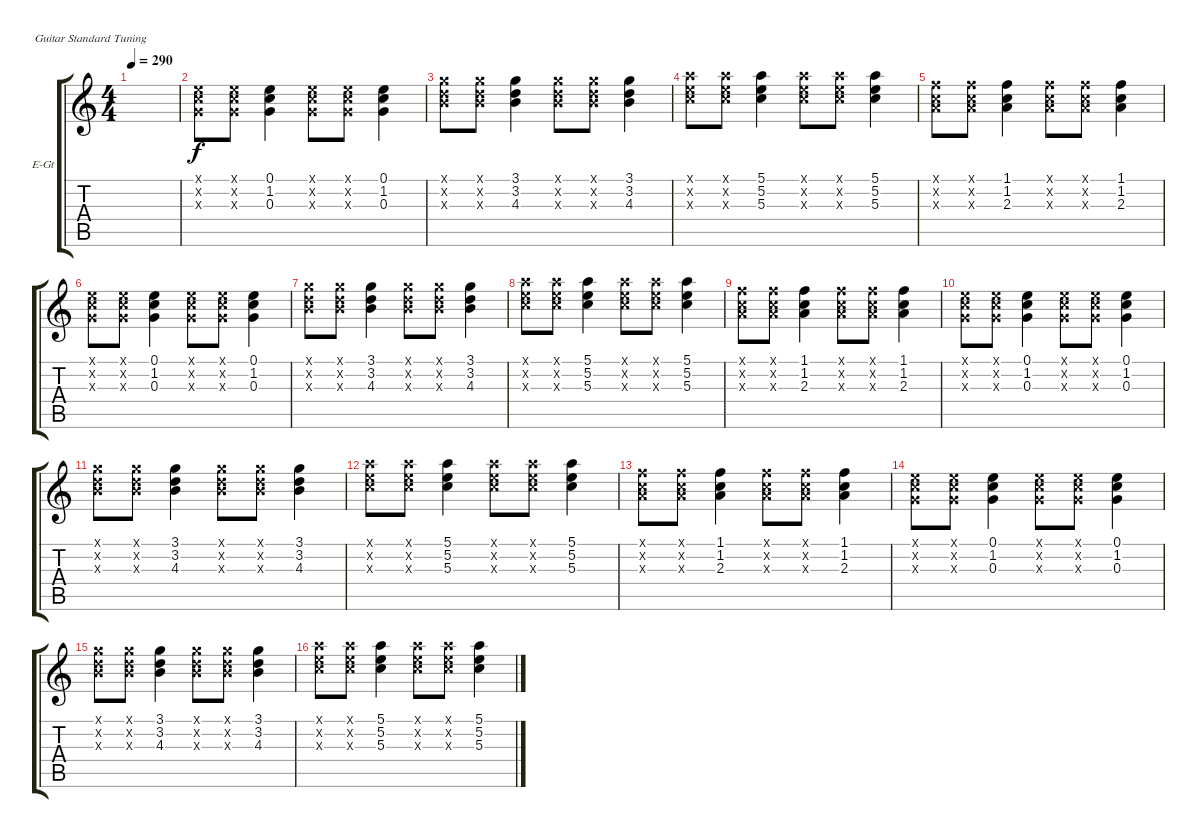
\defaultSystemsLayout 4
\bracketExtendMode groupsimilarinstruments
\firstSystemTrackNameOrientation horizontal
\otherSystemsTrackNameOrientation horizontal
\track ("Electric  Clean Guitar 1" "E-Gt") {instrument electricguitarclean}
\staff {score tabs}
\tuning (E4 B3 G3 D3 A2 E2)
\ts (4 4)
\tempo 290
\clef g2
\ks c
|
(0.1{x} 1.2{x} 0.3{x}).8 (0.3{x} 1.2{x} 0.1{x}).8 (1.2 0.1 0.3).4 (0.1{x} 1.2{x} 0.3{x}).8 (0.3{x} 1.2{x} 0.1{x}).8 (1.2 0.1 0.3).4 |
(3.1{x} 3.2{x} 4.3{x}).8 (4.3{x} 3.2{x} 3.1{x}).8 (3.2 3.1 4.3).4 (3.1{x} 3.2{x} 4.3{x}).8 (4.3{x} 3.2{x} 3.1{x}).8 (3.2 3.1 4.3).4 |
(5.1{x} 5.2{x} 5.3{x}).8 (5.3{x} 5.2{x} 5.1{x}).8 (5.1 5.2 5.3).4 (5.3{x} 5.2{x} 5.1{x}).8 (5.1{x} 5.2{x} 5.3{x}).8 (5.3 5.2 5.1).4 |
(1.1{x} 1.2{x} 2.3{x}).8 (2.3{x} 1.2{x} 1.1{x}).8 (2.3 1.2 1.1).4 (2.3{x} 1.2{x} 1.1{x}).8 (2.3{x} 1.2{x} 1.1{x}).8 (2.3 1.2 1.1).4 |
(0.1{x} 1.2{x} 0.3{x}).8 (0.3{x} 1.2{x} 0.1{x}).8 (1.2 0.1 0.3).4 (0.1{x} 1.2{x} 0.3{x}).8 (0.3{x} 1.2{x} 0.1{x}).8 (1.2 0.1 0.3).4 |
(3.1{x} 3.2{x} 4.3{x}).8 (4.3{x} 3.2{x} 3.1{x}).8 (3.2 3.1 4.3).4 (3.1{x} 3.2{x} 4.3{x}).8 (4.3{x} 3.2{x} 3.1{x}).8 (3.2 3.1 4.3).4 |
(5.1{x} 5.2{x} 5.3{x}).8 (5.3{x} 5.2{x} 5.1{x}).8 (5.1 5.2 5.3).4 (5.3{x} 5.2{x} 5.1{x}).8 (5.1{x} 5.2{x} 5.3{x}).8 (5.3 5.2 5.1).4 |
(1.1{x} 1.2{x} 2.3{x}).8 (2.3{x} 1.2{x} 1.1{x}).8 (2.3 1.2 1.1).4 (2.3{x} 1.2{x} 1.1{x}).8 (2.3{x} 1.2{x} 1.1{x}).8 (2.3 1.2 1.1).4 |
(0.1{x} 1.2{x} 0.3{x}).8 (0.3{x} 1.2{x} 0.1{x}).8 (1.2 0.1 0.3).4 (0.1{x} 1.2{x} 0.3{x}).8 (0.3{x} 1.2{x} 0.1{x}).8 (1.2 0.1 0.3).4 |
(3.1{x} 3.2{x} 4.3{x}).8 (4.3{x} 3.2{x} 3.1{x}).8 (3.2 3.1 4.3).4 (3.1{x} 3.2{x} 4.3{x}).8 (4.3{x} 3.2{x} 3.1{x}).8 (3.2 3.1 4.3).4 |
(5.1{x} 5.2{x} 5.3{x}).8 (5.3{x} 5.2{x} 5.1{x}).8 (5.1 5.2 5.3).4 (5.3{x} 5.2{x} 5.1{x}).8 (5.1{x} 5.2{x} 5.3{x}).8 (5.3 5.2 5.1).4 |
(1.1{x} 1.2{x} 2.3{x}).8 (2.3{x} 1.2{x} 1.1{x}).8 (2.3 1.2 1.1).4 (2.3{x} 1.2{x} 1.1{x}).8 (2.3{x} 1.2{x} 1.1{x}).8 (2.3 1.2 1.1).4 |
(0.1{x} 1.2{x} 0.3{x}).8 (0.3{x} 1.2{x} 0.1{x}).8 (1.2 0.1 0.3).4 (0.1{x} 1.2{x} 0.3{x}).8 (0.3{x} 1.2{x} 0.1{x}).8 (1.2 0.1 0.3).4 |
(3.1{x} 3.2{x} 4.3{x}).8 (4.3{x} 3.2{x} 3.1{x}).8 (3.2 3.1 4.3).4 (3.1{x} 3.2{x} 4.3{x}).8 (4.3{x} 3.2{x} 3.1{x}).8 (3.2 3.1 4.3).4 |
(5.1{x} 5.2{x} 5.3{x}).8 (5.3{x} 5.2{x} 5.1{x}).8 (5.1 5.2 5.3).4 (5.3{x} 5.2{x} 5.1{x}).8 (5.1{x} 5.2{x} 5.3{x}).8 (5.3 5.2 5.1).4
